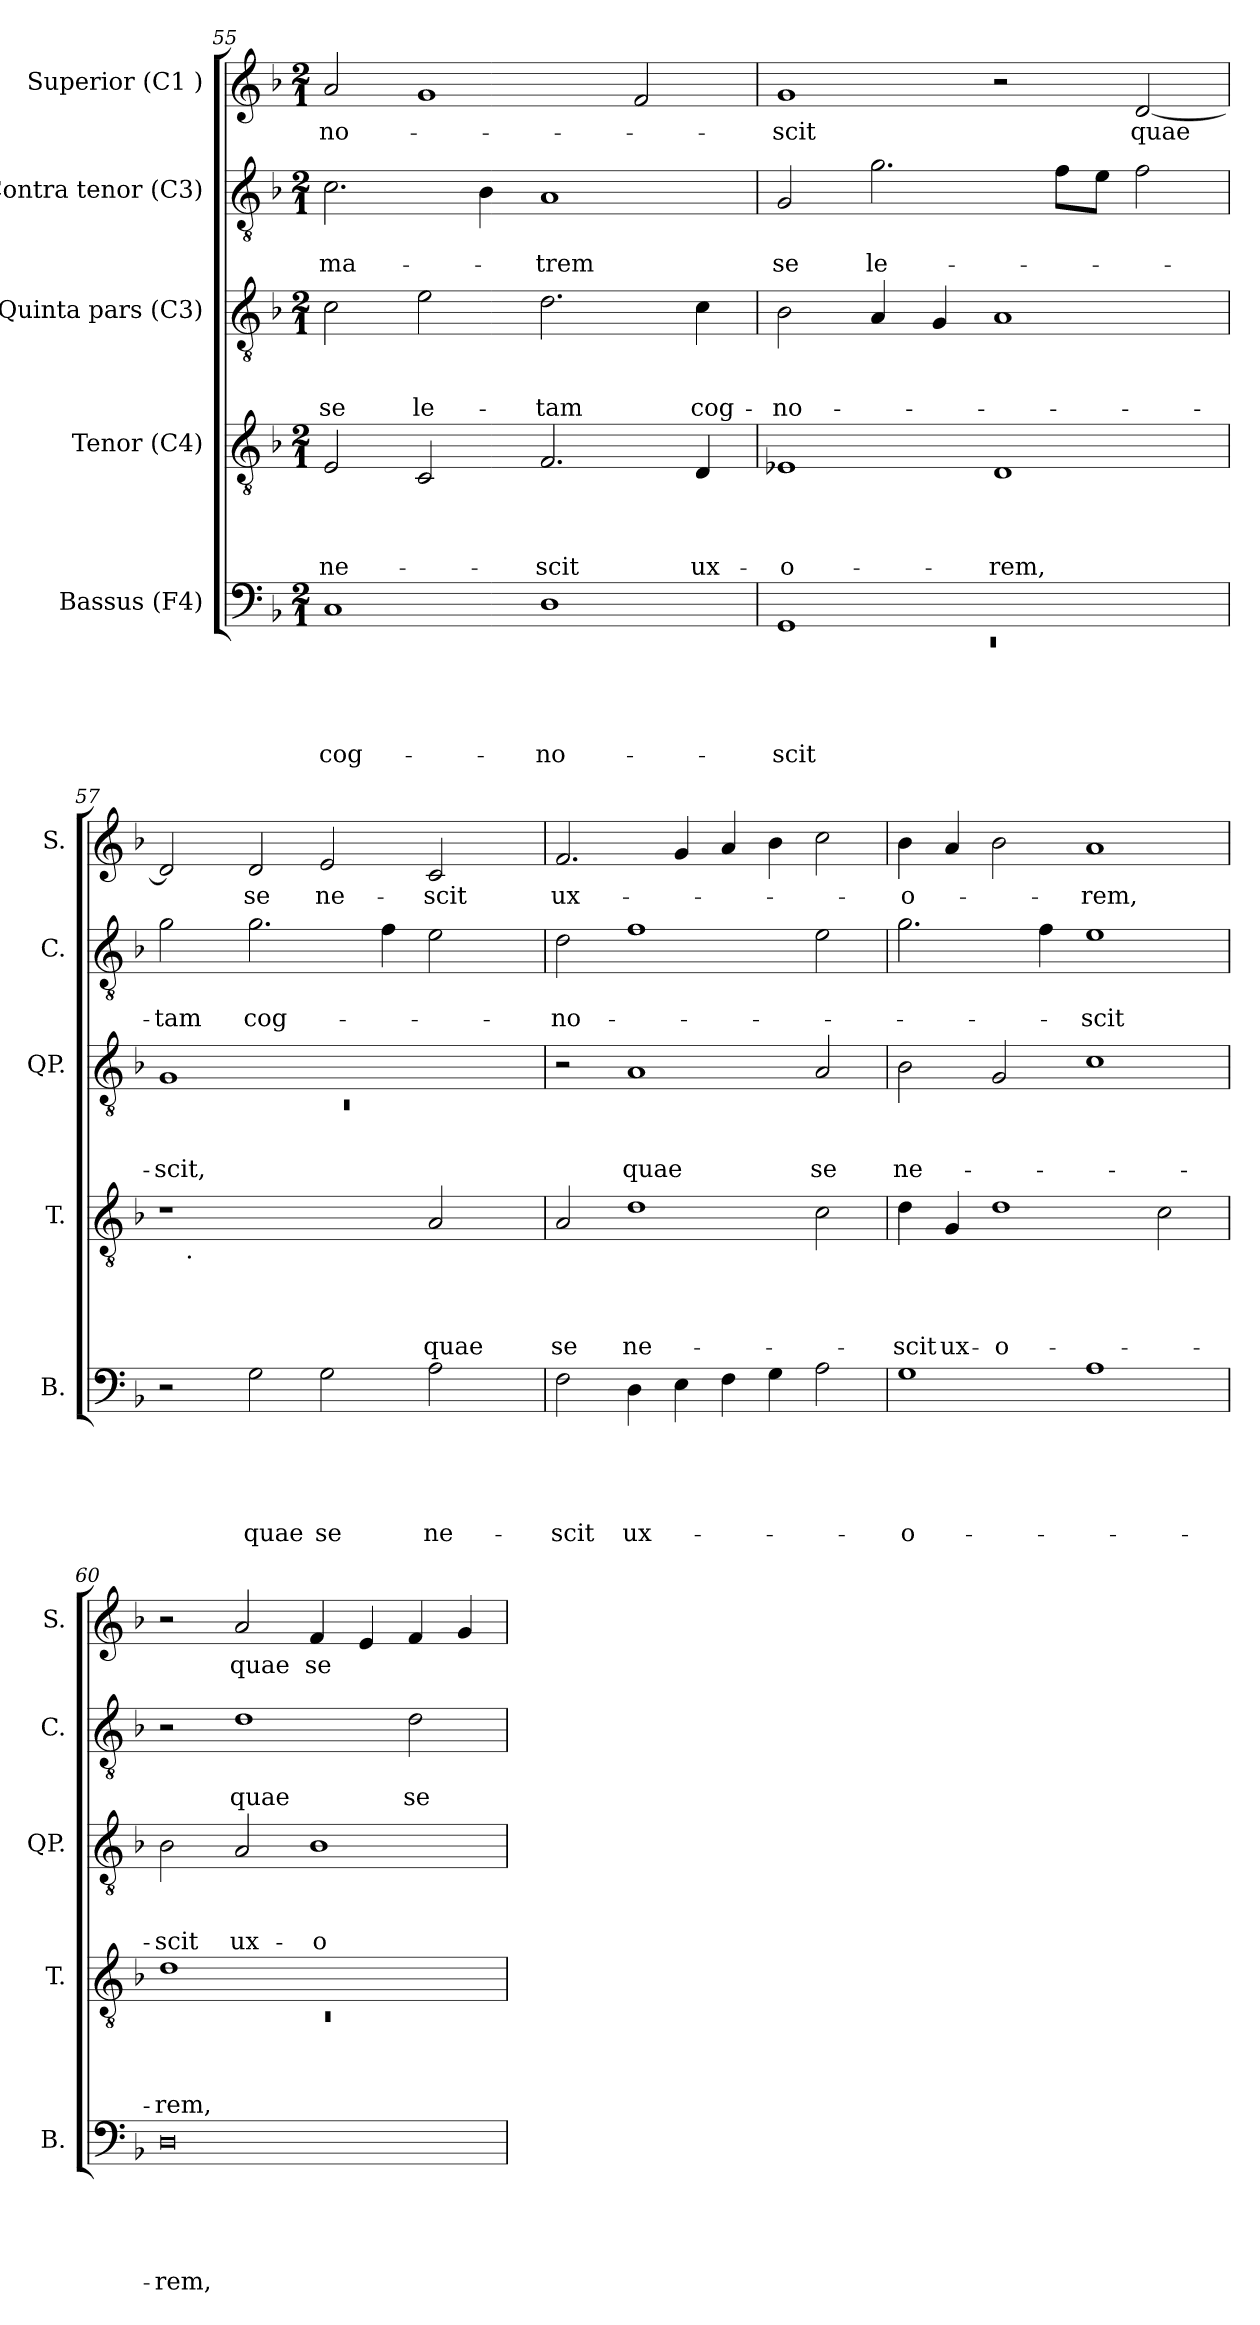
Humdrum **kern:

**kern	**text	**text	**text	**text	**text	**kern	**text	**text	**text	**text	**kern	**text	**text	**text	**kern	**text	**text	**kern	**text
*part5	*part5	*part5	*part5	*part5	*part5	*part4	*part4	*part4	*part4	*part4	*part3	*part3	*part3	*part3	*part2	*part2	*part2	*part1	*part1
*staff5	*staff5	*staff5	*staff5	*staff5	*staff5	*staff4	*staff4	*staff4	*staff4	*staff4	*staff3	*staff3	*staff3	*staff3	*staff2	*staff2	*staff2	*staff1	*staff1
*I"Bassus (F4)	*	*	*	*	*	*I"Tenor (C4)	*	*	*	*	*I"Quinta pars (C3)	*	*	*	*I"Contra tenor (C3)	*	*	*I"Superior (C1 )	*
*I'B.	*	*	*	*	*	*I'T.	*	*	*	*	*I'QP.	*	*	*	*I'C.	*	*	*I'S.	*
*clefF4	*	*	*	*	*	*clefGv2	*	*	*	*	*clefGv2	*	*	*	*clefGv2	*	*	*clefG2	*
*k[b-]	*	*	*	*	*	*k[b-]	*	*	*	*	*k[b-]	*	*	*	*k[b-]	*	*	*k[b-]	*
*F:	*	*	*	*	*	*F:	*	*	*	*	*F:	*	*	*	*F:	*	*	*F:	*
*M2/1	*	*	*	*	*	*M2/1	*	*	*	*	*M2/1	*	*	*	*M2/1	*	*	*M2/1	*
=55	=55	=55	=55	=55	=55	=55	=55	=55	=55	=55	=55	=55	=55	=55	=55	=55	=55	=55	=55
!	!	!	!	!	!LO:LY:b	!	!	!	!	!LO:LY:b	!	!	!	!LO:LY:b	!	!	!LO:LY:b	!	!LO:LY:b
1C	.	.	.	.	cog-	2E/	.	.	.	ne-	2c\	.	.	se	2.c\	.	ma-	2a/	-no-
!	!	!	!	!	!	!	!	!	!	!	!	!	!	!LO:LY:b	!	!	!	!	!
.	.	.	.	.	.	2C/	.	.	.	.	2e\	.	.	le-	.	.	.	1g	.
.	.	.	.	.	.	.	.	.	.	.	.	.	.	.	4B-\	.	.	.	.
!	!	!	!	!	!LO:LY:b	!	!	!	!	!LO:LY:b	!	!	!	!LO:LY:b	!	!	!LO:LY:b	!	!
1D	.	.	.	.	-no-	2.F/	.	.	.	-scit	2.d\	.	.	-tam	1A	.	-trem	.	.
.	.	.	.	.	.	.	.	.	.	.	.	.	.	.	.	.	.	2f/	.
!	!	!	!	!	!	!	!	!	!	!LO:LY:b	!	!	!	!LO:LY:b	!	!	!	!	!
.	.	.	.	.	.	4D/	.	.	.	ux-	4c\	.	.	cog-	.	.	.	.	.
=56	=56	=56	=56	=56	=56	=56	=56	=56	=56	=56	=56	=56	=56	=56	=56	=56	=56	=56	=56
*^	*	*	*	*	*	*	*	*	*	*	*	*	*	*	*	*	*	*	*
!	!LO:N:vis=1	!	!	!	!	!LO:LY:b	!	!	!	!	!LO:LY:b:rj	!	!	!	!LO:LY:b	!	!	!LO:LY:b	!	!LO:LY:b
1GG	0rEE	.	.	.	.	-scit	1E-X	.	.	.	-o-	2B-\	.	.	-no-	2G/	.	se	1g	-scit
!	!	!	!	!	!	!	!	!	!	!	!	!	!	!	!	!	!	!LO:LY:b	!	!
.	.	.	.	.	.	.	.	.	.	.	.	4A/	.	.	.	2.g\	.	le-	.	.
.	.	.	.	.	.	.	.	.	.	.	.	4G/	.	.	.	.	.	.	.	.
!	!	!	!	!	!	!	!	!	!	!	!LO:LY:b	!	!	!	!	!	!	!	!	!
1ryy	.	.	.	.	.	.	1D	.	.	.	-rem,	1A	.	.	.	.	.	.	2r	.
.	.	.	.	.	.	.	.	.	.	.	.	.	.	.	.	8f\L	.	.	.	.
.	.	.	.	.	.	.	.	.	.	.	.	.	.	.	.	8e\J	.	.	.	.
!	!	!	!	!	!	!	!	!	!	!	!	!	!	!	!	!	!	!	!	!LO:LY:b
.	.	.	.	.	.	.	.	.	.	.	.	.	.	.	.	2f\	.	.	[<2d/	quae
*v	*v	*	*	*	*	*	*	*	*	*	*	*	*	*	*	*	*	*	*	*
!!LO:LB:g=z
=57	=57	=57	=57	=57	=57	=57	=57	=57	=57	=57	=57	=57	=57	=57	=57	=57	=57	=57	=57
*	*	*	*	*	*	*	*	*	*	*	*^	*	*	*	*	*	*	*	*
!	!	!	!	!	!	!	!	!	!	!	!	!LO:N:vis=1	!	!	!LO:LY:b	!	!	!LO:LY:b	!	!
*	*	*	*	*	*	*^	*	*	*	*	*	*	*	*	*	*	*	*	*	*
2r	.	.	.	.	.	1r	16.ryy	.	.	.	.	1G	0rC	.	.	-scit,	2g\	.	-tam	2d/]	.
!	!	!	!	!	!	!	!LO:TX:b:t=.	!	!	!	!	!	!	!	!	!	!	!	!	!	!
.	.	.	.	.	.	.	1ryy	.	.	.	.	.	.	.	.	.	.	.	.	.	.
!	!	!	!	!	!LO:LY:b	!	!	!	!	!	!	!	!	!	!	!	!	!	!LO:LY:b	!	!LO:LY:b
2G\	.	.	.	.	quae	.	.	.	.	.	.	.	.	.	.	.	2.g\	.	cog-	2d/	se
!	!	!	!	!	!LO:LY:b	!	!	!	!	!	!	!	!	!	!	!	!	!	!	!	!LO:LY:b
2G\	.	.	.	.	se	2ryy	.	.	.	.	.	1ryy	.	.	.	.	.	.	.	2e/	ne-
.	.	.	.	.	.	.	2ryy	.	.	.	.	.	.	.	.	.	.	.	.	.	.
.	.	.	.	.	.	.	.	.	.	.	.	.	.	.	.	.	4f\	.	.	.	.
!	!	!	!	!	!LO:LY:b	!	!	!	!	!	!LO:LY:b	!	!	!	!	!	!	!	!	!	!LO:LY:b
2A\	.	.	.	.	ne-	2A/	.	.	.	.	quae	.	.	.	.	.	2e\	.	.	2c/	-scit
.	.	.	.	.	.	.	4ryy	.	.	.	.	.	.	.	.	.	.	.	.	.	.
.	.	.	.	.	.	.	8ryy	.	.	.	.	.	.	.	.	.	.	.	.	.	.
.	.	.	.	.	.	.	32ryy	.	.	.	.	.	.	.	.	.	.	.	.	.	.
=58	=58	=58	=58	=58	=58	=58	=58	=58	=58	=58	=58	=58	=58	=58	=58	=58	=58	=58	=58	=58	=58
!	!	!	!	!	!LO:LY:b	!	!	!	!	!	!LO:LY:b	!	!	!	!	!	!	!	!LO:LY:b	!	!LO:LY:b
*	*	*	*	*	*	*v	*v	*	*	*	*	*	*	*	*	*	*	*	*	*	*
*	*	*	*	*	*	*	*	*	*	*	*v	*v	*	*	*	*	*	*	*	*
2F\	.	.	.	.	-scit	2A/	.	.	.	se	2r	.	.	.	2d\	.	-no-	2.f/	ux-
!	!	!	!	!	!LO:LY:b	!	!	!	!	!LO:LY:b	!	!	!	!LO:LY:b	!	!	!	!	!
4D\	.	.	.	.	ux-	1d	.	.	.	ne-	1A	.	.	quae	1f	.	.	.	.
4E\	.	.	.	.	.	.	.	.	.	.	.	.	.	.	.	.	.	4g/	.
4F\	.	.	.	.	.	.	.	.	.	.	.	.	.	.	.	.	.	4a/	.
4G\	.	.	.	.	.	.	.	.	.	.	.	.	.	.	.	.	.	4b-\	.
!	!	!	!	!	!	!	!	!	!	!	!	!	!	!LO:LY:b	!	!	!	!	!
2A\	.	.	.	.	.	2c\	.	.	.	.	2A/	.	.	se	2e\	.	.	2cc\	.
=59	=59	=59	=59	=59	=59	=59	=59	=59	=59	=59	=59	=59	=59	=59	=59	=59	=59	=59	=59
!	!	!	!	!	!LO:LY:b:rj	!	!	!	!	!LO:LY:b	!	!	!	!LO:LY:b	!	!	!	!	!LO:LY:b
1G	.	.	.	.	-o-	4d\	.	.	.	-scit	2B-\	.	.	ne-	2.g\	.	.	4b-\	-o-
!	!	!	!	!	!	!	!	!	!	!LO:LY:b	!	!	!	!	!	!	!	!	!
.	.	.	.	.	.	4G/	.	.	.	ux-	.	.	.	.	.	.	.	4a/	.
!	!	!	!	!	!	!	!	!	!	!LO:LY:b:rj	!	!	!	!	!	!	!	!	!
.	.	.	.	.	.	1d	.	.	.	-o-	2G/	.	.	.	.	.	.	2b-\	.
.	.	.	.	.	.	.	.	.	.	.	.	.	.	.	4f\	.	.	.	.
!	!	!	!	!	!	!	!	!	!	!	!	!	!	!	!	!	!LO:LY:b	!	!LO:LY:b
1A	.	.	.	.	.	.	.	.	.	.	1c	.	.	.	1e	.	-scit	1a	-rem,
.	.	.	.	.	.	2c\	.	.	.	.	.	.	.	.	.	.	.	.	.
=60	=60	=60	=60	=60	=60	=60	=60	=60	=60	=60	=60	=60	=60	=60	=60	=60	=60	=60	=60
*	*	*	*	*	*	*^	*	*	*	*	*	*	*	*	*	*	*	*	*
!	!	!	!	!	!LO:LY:b	!	!LO:N:vis=1	!	!	!	!LO:LY:b	!	!	!	!LO:LY:b	!	!	!	!	!
0D	.	.	.	.	-rem,	1d	0rC	.	.	.	-rem,	2B-\	.	.	-scit	2r	.	.	2r	.
!	!	!	!	!	!	!	!	!	!	!	!	!	!	!	!LO:LY:b	!	!	!LO:LY:b	!	!LO:LY:b
.	.	.	.	.	.	.	.	.	.	.	.	2A/	.	.	ux-	1d	.	quae	2a/	quae
!	!	!	!	!	!	!	!	!	!	!	!	!	!	!	!LO:LY:b:rj	!	!	!	!	!LO:LY:b
.	.	.	.	.	.	1ryy	.	.	.	.	.	1B-	.	.	-o-	.	.	.	4f/	se
.	.	.	.	.	.	.	.	.	.	.	.	.	.	.	.	.	.	.	4e/	.
!	!	!	!	!	!	!	!	!	!	!	!	!	!	!	!	!	!	!LO:LY:b	!	!
.	.	.	.	.	.	.	.	.	.	.	.	.	.	.	.	2d\	.	se	4f/	.
.	.	.	.	.	.	.	.	.	.	.	.	.	.	.	.	.	.	.	4g/	.
*	*	*	*	*	*	*v	*v	*	*	*	*	*	*	*	*	*	*	*	*	*
=	=	=	=	=	=	=	=	=	=	=	=	=	=	=	=	=	=	=	=
*-	*-	*-	*-	*-	*-	*-	*-	*-	*-	*-	*-	*-	*-	*-	*-	*-	*-	*-	*-
